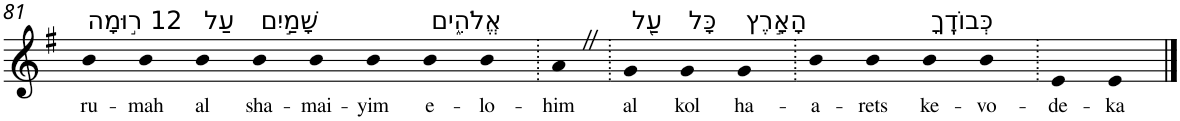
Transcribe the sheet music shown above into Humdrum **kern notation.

**kern	**text
*part1	*part1
*staff1	*staff1
*I"Piano	*
*I'Pno	*
!!LO:PB:g=z
*clefG2	*
*k[f#]	*
*G:	*
=81	=81
!LO:TX:a:t=12 ר֣וּמָה	!
!	!LO:LY:b
4b	ru-
!	!LO:LY:b
4b	-mah
!LO:TX:a:t=עַל	!
!	!LO:LY:b
4b	al
!LO:TX:a:t=שָׁמַ֣יִם	!
!	!LO:LY:b
4b	sha-
!	!LO:LY:b
4b	-mai-
!	!LO:LY:b
4b	-yim
!LO:TX:a:t=אֱלֹהִ֑ים	!
!	!LO:LY:b
4b	e-
!	!LO:LY:b
4b	-lo-
=82.	=82.
!	!LO:LY:b
4aZ	-him
=83.	=83.
!LO:TX:a:t=עַ֖ל	!
!	!LO:LY:b
4g	al
!LO:TX:a:t=כָּל	!
!	!LO:LY:b
4g	kol
!LO:TX:a:t=הָאָ֣רֶץ	!
!	!LO:LY:b
4g	ha-
=84.	=84.
!	!LO:LY:b
4b	-a-
!	!LO:LY:b
4b	-rets
!LO:TX:a:t=כְּבוֹדֶֽךָ	!
!	!LO:LY:b
4b	ke-
!	!LO:LY:b
4b	-vo-
=85.	=85.
!	!LO:LY:b
4e	-de-
!	!LO:LY:b
4e	-ka
==	==
*-	*-
